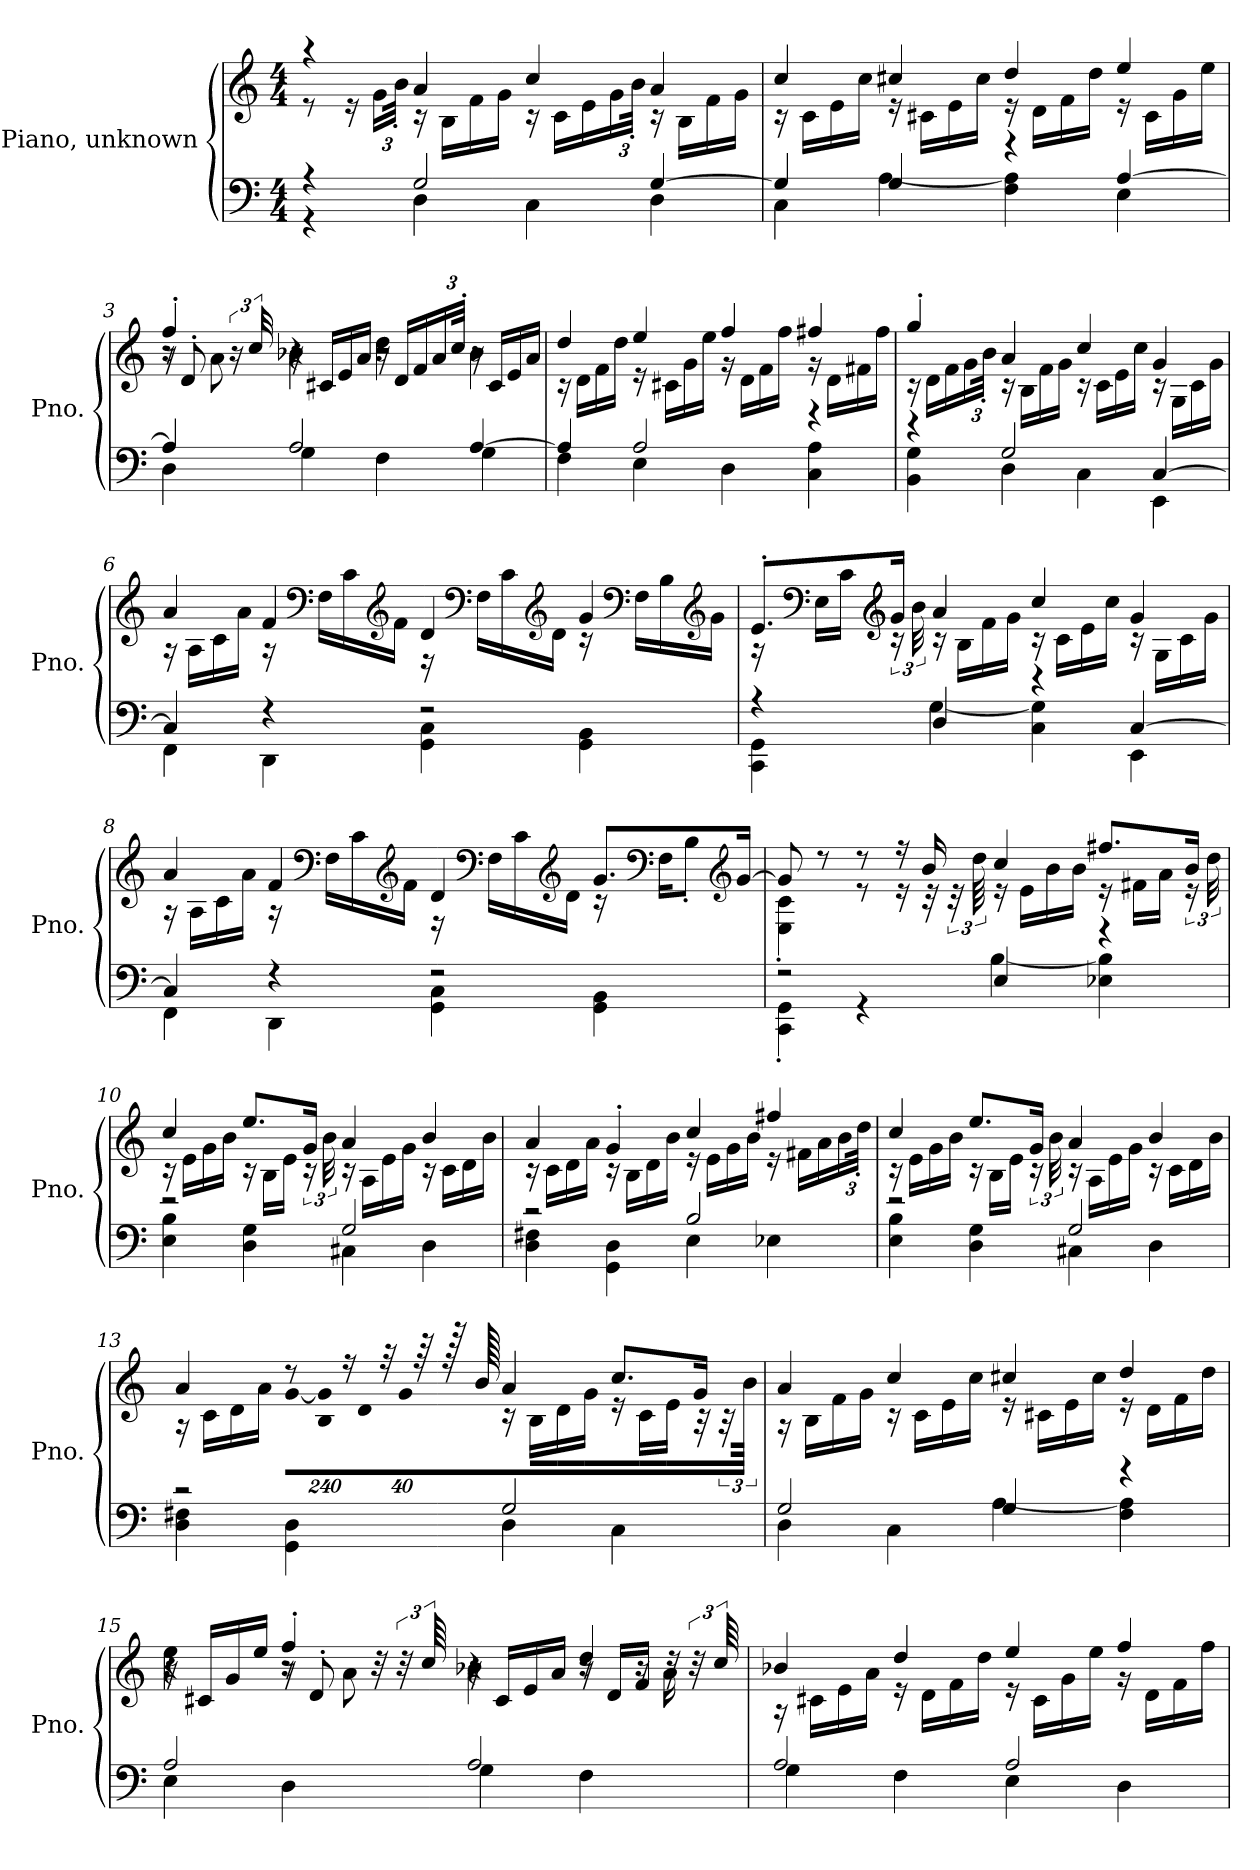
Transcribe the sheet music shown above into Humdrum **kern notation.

**kern	**kern
*part1	*part1
*staff2	*staff1
*I"Piano, unknown	*
*I'Pno.	*
*clefF4	*clefG2
*k[]	*k[]
*M4/4	*M4/4
*MM120	*MM120
=1	=1
*^	*^
4r	4r	4r	8r
.	.	.	16r
*	*	*	*Xbrackettup
.	.	.	24g\LL
.	.	.	48b'\JJk
2G/	4D\	4a/	16r
.	.	.	16B\LL
.	.	.	16f\
.	.	.	16g\JJ
.	4C\	4cc/	16r
.	.	.	16c\LL
.	.	.	16e\
.	.	.	24g\
.	.	.	48b'\JJk
[4G/	4D\	4a/	16r
.	.	.	16B\LL
.	.	.	16f\
.	.	.	16g\JJ
=2	=2	=2	=2
4G/]	4C\	4cc/	16r
.	.	.	16c\LL
.	.	.	16e\
.	.	.	16cc\JJ
4G/	[4A\	4cc#X/	16r
.	.	.	16c#X\LL
.	.	.	16e\
.	.	.	16cc#\JJ
4r	4F\ 4A\]	4dd/	16r
.	.	.	16d\LL
.	.	.	16f\
.	.	.	16dd\JJ
[4A/	4E\	4ee/	16r
.	.	.	16c#\LL
.	.	.	16g\
.	.	.	16ee\JJ
!!LO:LB:g=z
=3	=3	=3	=3
*	*	*	*^
4A/]	4D\	4ff'/	8r	16r
.	.	.	.	8d'/
.	.	.	8a\	.
*	*	*	*	*brackettup
.	.	.	.	24r
.	.	.	.	48cc/
2A/	4G\	4r	4b-X\	16r
.	.	.	.	16c#X/LL
.	.	.	.	16e/
.	.	.	.	16a/JJ
.	4F\	2r	4dd\	16r
.	.	.	.	16d/LL
.	.	.	.	16f/
*	*	*	*	*Xbrackettup
.	.	.	.	24a/
.	.	.	.	48cc'/JJk
[4A/	4G\	.	4b-\	16r
.	.	.	.	16c#/LL
.	.	.	.	16e/
.	.	.	.	16a/JJ
*	*	*	*v	*v
=4	=4	=4	=4
4A/]	4F\	4dd/	16r
.	.	.	16d\LL
.	.	.	16f\
.	.	.	16dd\JJ
2A/	4E\	4ee/	16r
.	.	.	16c#X\LL
.	.	.	16g\
.	.	.	16ee\JJ
.	4D\	4ff/	16r
.	.	.	16d\LL
.	.	.	16f\
.	.	.	16ff\JJ
4r	4C\ 4A\	4ff#X/	16r
.	.	.	16d\LL
.	.	.	16f#X\
.	.	.	16ff#\JJ
!!LO:LB:g=z	!!
=5	=5	=5	=5
4r	4BB\ 4G\	4gg'/	16r
.	.	.	16d\LL
.	.	.	16f\
.	.	.	24g\
.	.	.	48b'\JJk
2G/	4D\	4a/	16r
.	.	.	16B\LL
.	.	.	16f\
.	.	.	16g\JJ
.	4C\	4cc/	16r
.	.	.	16c\LL
.	.	.	16e\
.	.	.	16cc\JJ
[4C/	4EE\	4g/	16r
.	.	.	16G\LL
.	.	.	16c\
.	.	.	16g\JJ
=6	=6	=6	=6
4C/]	4FF\	4a/	16r
.	.	.	16A\LL
.	.	.	16c\
.	.	.	16a\JJ
4r	4DD\	4f/	16r
*	*	*clefF4	*
.	.	.	16F\LL
.	.	.	16c\
*	*	*clefG2	*
.	.	.	16f\JJ
2r	4GG\ 4C\	4d/	16r
*	*	*clefF4	*
.	.	.	16F\LL
.	.	.	16c\
*	*	*clefG2	*
.	.	.	16d\JJ
.	4GG\ 4BB\	4g/	16r
*	*	*clefF4	*
.	.	.	16F\LL
.	.	.	16B\
*	*	*clefG2	*
.	.	.	16g\JJ
!!LO:LB:g=z	!!
=7	=7	=7	=7
4r	4CC\ 4GG\	8.e'/L	16r
*	*	*clefF4	*
.	.	.	16E\LL
.	.	.	16c\JJ
*	*	*clefG2	*
*	*	*	*brackettup
.	.	16g/Jk	24r
.	.	.	48b\
4D/	[4G\	4a/	16r
.	.	.	16B\LL
.	.	.	16f\
.	.	.	16g\JJ
4r	4C\ 4G\]	4cc/	16r
.	.	.	16c\LL
.	.	.	16e\
.	.	.	16cc\JJ
[4C/	4EE\	4g/	16r
.	.	.	16G\LL
.	.	.	16c\
.	.	.	16g\JJ
!!LO:LB:g=z	!!
=8	=8	=8	=8
4C/]	4FF\	4a/	16r
.	.	.	16A\LL
.	.	.	16c\
.	.	.	16a\JJ
4r	4DD\	4f/	16r
*	*	*clefF4	*
.	.	.	16F\LL
.	.	.	16c\
*	*	*clefG2	*
.	.	.	16f\JJ
2r	4GG\ 4C\	4d/	16r
*	*	*clefF4	*
.	.	.	16F\LL
.	.	.	16c\
*	*	*clefG2	*
.	.	.	16d\JJ
.	4GG\ 4BB\	8.g/L	16r
*	*	*clefF4	*
.	.	.	16F\KL
.	.	.	8B'\J
*	*	*clefG2	*
.	.	[16g/Jk	.
=9	=9	=9	=9
2r	4CC\' 4GG\'	8g/]	4E\' 4c\'
.	.	8r	.
.	4r	8r	8r
.	.	16r	16r
.	.	16b/	32r
.	.	.	48r
.	.	.	96dd\
4E/	[4B\	4cc/	16r
.	.	.	16e\LL
.	.	.	16b\
.	.	.	16b\JJ
4r	4E-X\ 4B\]	8.ff#X/L	16r
.	.	.	16f#X\LL
.	.	.	16a\JJ
.	.	16b/Jk	24r
.	.	.	48dd\
!!LO:LB:g=z	!!
=10	=10	=10	=10
2r	4E\ 4B\	4cc/	16r
.	.	.	16e\LL
.	.	.	16g\
.	.	.	16b\JJ
.	4D\ 4G\	8.ee/L	16r
.	.	.	16B\LL
.	.	.	16e\JJ
.	.	16g/Jk	24r
.	.	.	48b\
2G/	4C#X\	4a/	16r
.	.	.	16A\LL
.	.	.	16e\
.	.	.	16g\JJ
.	4D\	4b/	16r
.	.	.	16c\LL
.	.	.	16d\
.	.	.	16b\JJ
=11	=11	=11	=11
2r	4D\ 4F#X\	4a/	16r
.	.	.	16c\LL
.	.	.	16d\
.	.	.	16a\JJ
.	4GG\ 4D\	4g'/	16r
.	.	.	16B\LL
.	.	.	16d\
.	.	.	16b\JJ
2B/	4E\	4cc/	16r
.	.	.	16e\LL
.	.	.	16g\
.	.	.	16b\JJ
.	4E-X\	4ff#X/	16r
.	.	.	16f#X\LL
.	.	.	16a\
*	*	*	*Xbrackettup
.	.	.	24b\
.	.	.	48dd'\JJk
!!LO:PB:g=z	!!
=12	=12	=12	=12
2r	4E\ 4B\	4cc/	16r
.	.	.	16e\LL
.	.	.	16g\
.	.	.	16b\JJ
.	4D\ 4G\	8.ee/L	16r
.	.	.	16B\LL
.	.	.	16e\JJ
*	*	*	*brackettup
.	.	16g/Jk	24r
.	.	.	48b\
2G/	4C#X\	4a/	16r
.	.	.	16A\LL
.	.	.	16e\
.	.	.	16g\JJ
.	4D\	4b/	16r
.	.	.	16c\LL
.	.	.	16d\
.	.	.	16b\JJ
=13	=13	=13	=13
2r	4D\ 4F#X\	4a/	16r
.	.	.	16c\LL
.	.	.	16d\
.	.	.	16a\JJ
*	*	*	*Xbrackettup
!	!	!	!LO:N:vis=16
.	4GG\ 4D\	8r	[1920%137g\LL
!	!	!	!LO:N:vis=16
.	.	.	1920%137B\ 1920%137g\]
.	.	16r	.
!	!	!	!LO:N:vis=16
.	.	.	1920%137d\
.	.	32r	.
!	!	!	!LO:N:vis=32
.	.	.	640%23g\JJk
.	.	64r	.
.	.	128r	.
.	.	128b/	.
2G/	4D\	4a/	16r
.	.	.	16B\LL
.	.	.	16d\
.	.	.	16g\JJ
.	4C\	8.cc/L	16r
.	.	.	16c\LL
.	.	.	16e\JJ
.	.	16g/Jk	32r
*	*	*	*brackettup
.	.	.	48r
.	.	.	96b\
!!LO:LB:g=z	!!
=14	=14	=14	=14
2G/	4D\	4a/	16r
.	.	.	16B\LL
.	.	.	16f\
.	.	.	16g\JJ
.	4C\	4cc/	16r
.	.	.	16c\LL
.	.	.	16e\
.	.	.	16cc\JJ
4G/	[4A\	4cc#X/	16r
.	.	.	16c#X\LL
.	.	.	16e\
.	.	.	16cc#\JJ
4r	4F\ 4A\]	4dd/	16r
.	.	.	16d\LL
.	.	.	16f\
.	.	.	16dd\JJ
=15	=15	=15	=15
*	*	*	*^
2A/	4E\	4r	4ee\	16r
.	.	.	.	16c#X/LL
.	.	.	.	16g/
.	.	.	.	16ee/JJ
.	4D\	4ff'/	8r	16r
.	.	.	.	8d'/
.	.	.	8a\	.
.	.	.	.	32r
.	.	.	.	48r
.	.	.	.	96cc/
2A/	4G\	4r	4b-X\	16r
.	.	.	.	16c#/LL
.	.	.	.	16e/
.	.	.	.	16a/JJ
.	4F\	4dd/	8r	16r
.	.	.	.	16d/LL
.	.	.	16r	16f/JJ
.	.	.	16a\	32r
.	.	.	.	48r
.	.	.	.	96cc/
*	*	*	*v	*v
!!LO:LB:g=z
=16	=16	=16	=16
2A/	4G\	4b-X/	16r
.	.	.	16c#X\LL
.	.	.	16e\
.	.	.	16a\JJ
.	4F\	4dd/	16r
.	.	.	16d\LL
.	.	.	16f\
.	.	.	16dd\JJ
2A/	4E\	4ee/	16r
.	.	.	16c#\LL
.	.	.	16g\
.	.	.	16ee\JJ
.	4D\	4ff/	16r
.	.	.	16d\LL
.	.	.	16f\
.	.	.	16ff\JJ
*v	*v	*	*
*	*v	*v
=	=
*-	*-
